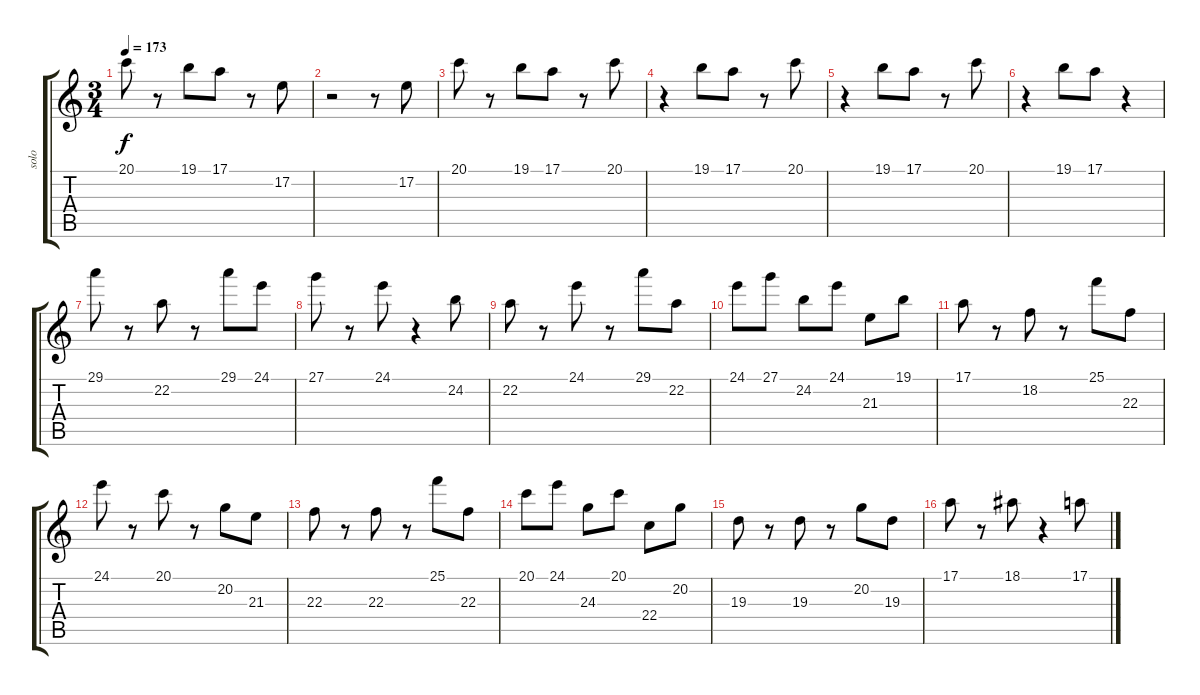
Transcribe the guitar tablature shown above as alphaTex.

\track ("solo" "solo") {instrument honkytonkpiano}
\staff {score tabs}
\tuning (E4 B3 G3 D3 A2 E2) {hide}
\ts (3 4)
\tempo 173
\clef g2
\ks c
20.1.8{dy f} r.8 19.1.8 17.1.8 r.8 17.2.8 |
r.2 r.8 17.2.8 |
20.1.8 r.8 19.1.8 17.1.8 r.8 20.1.8 |
r.4 19.1.8 17.1.8 r.8 20.1.8 |
r.4 19.1.8 17.1.8 r.8 20.1.8 |
r.4 19.1.8 17.1.8 r.4 |
29.1.8 r.8 22.2.8 r.8 29.1.8 24.1.8 |
27.1.8 r.8 24.1.8 r.4 24.2.8 |
22.2.8 r.8 24.1.8 r.8 29.1.8 22.2.8 |
24.1.8 27.1.8 24.2.8 24.1.8 21.3.8 19.1.8 |
17.1.8 r.8 18.2.8 r.8 25.1.8 22.3.8 |
24.1.8 r.8 20.1.8 r.8 20.2.8 21.3.8 |
22.3.8 r.8 22.3.8 r.8 25.1.8 22.3.8 |
20.1.8 24.1.8 24.3.8 20.1.8 22.4.8 20.2.8 |
19.3.8 r.8 19.3.8 r.8 20.2.8 19.3.8 |
17.1.8 r.8 18.1.8 r.4 17.1.8
